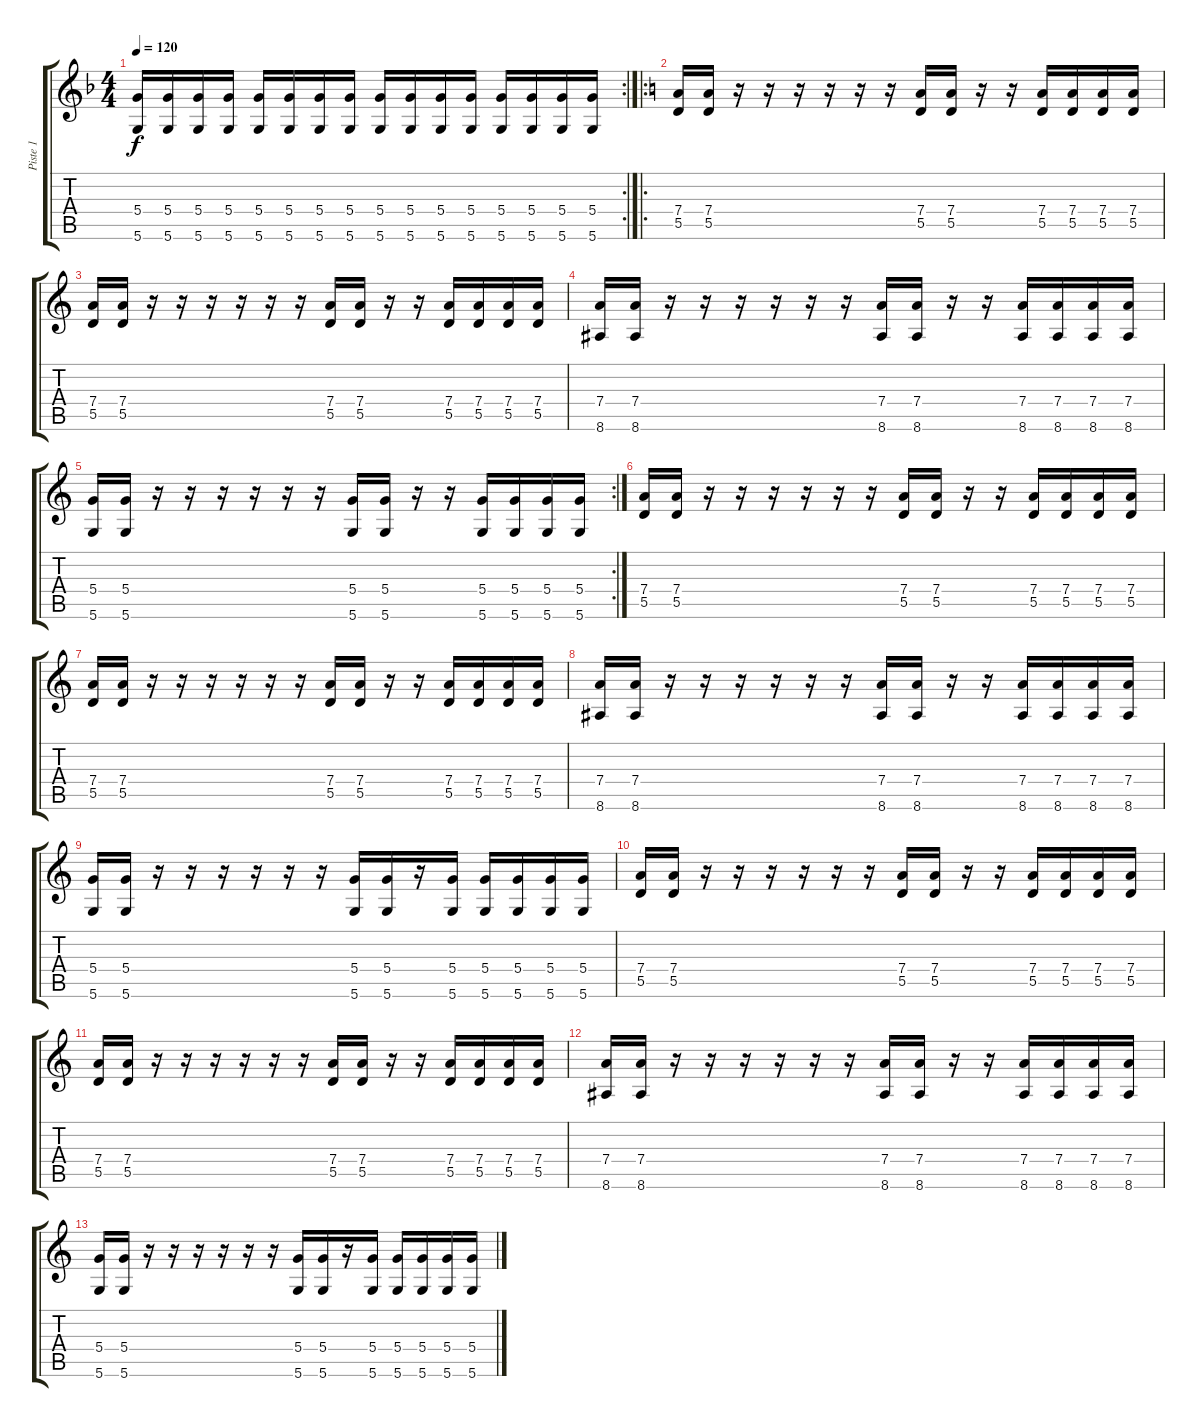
\track ("Piste 1" "Piste 1") {instrument distortionguitar}
\staff {score tabs}
\tuning (E4 B3 G3 D3 A2 D2) {hide}
\rc 2
\ts (4 4)
\tempo 120
\clef g2
\ks f
(5.4 5.6).16{dy f} (5.4 5.6).16 (5.4 5.6).16 (5.4 5.6).16 (5.4 5.6).16 (5.4 5.6).16 (5.4 5.6).16 (5.4 5.6).16 (5.4 5.6).16 (5.4 5.6).16 (5.4 5.6).16 (5.4 5.6).16 (5.4 5.6).16 (5.4 5.6).16 (5.4 5.6).16 (5.4 5.6).16 |
\ro
\ks c
(7.4 5.5).16 (7.4 5.5).16 r.16 r.16 r.16 r.16 r.16 r.16 (7.4 5.5).16 (7.4 5.5).16 r.16 r.16 (7.4 5.5).16 (7.4 5.5).16 (7.4 5.5).16 (7.4 5.5).16 |
(7.4 5.5).16 (7.4 5.5).16 r.16 r.16 r.16 r.16 r.16 r.16 (7.4 5.5).16 (7.4 5.5).16 r.16 r.16 (7.4 5.5).16 (7.4 5.5).16 (7.4 5.5).16 (7.4 5.5).16 |
(7.4 8.6).16 (7.4 8.6).16 r.16 r.16 r.16 r.16 r.16 r.16 (7.4 8.6).16 (7.4 8.6).16 r.16 r.16 (7.4 8.6).16 (7.4 8.6).16 (7.4 8.6).16 (7.4 8.6).16 |
\rc 2
(5.4 5.6).16 (5.4 5.6).16 r.16 r.16 r.16 r.16 r.16 r.16 (5.4 5.6).16 (5.4 5.6).16 r.16 r.16 (5.4 5.6).16 (5.4 5.6).16 (5.4 5.6).16 (5.4 5.6).16 |
(7.4 5.5).16{volume 8} (7.4 5.5).16 r.16 r.16 r.16 r.16 r.16 r.16 (7.4 5.5).16 (7.4 5.5).16 r.16 r.16 (7.4 5.5).16 (7.4 5.5).16 (7.4 5.5).16 (7.4 5.5).16 |
(7.4 5.5).16 (7.4 5.5).16 r.16 r.16 r.16 r.16 r.16 r.16 (7.4 5.5).16 (7.4 5.5).16 r.16 r.16 (7.4 5.5).16 (7.4 5.5).16 (7.4 5.5).16 (7.4 5.5).16 |
(7.4 8.6).16 (7.4 8.6).16 r.16 r.16 r.16 r.16 r.16 r.16 (7.4 8.6).16 (7.4 8.6).16 r.16 r.16 (7.4 8.6).16 (7.4 8.6).16 (7.4 8.6).16 (7.4 8.6).16 |
(5.4 5.6).16 (5.4 5.6).16 r.16 r.16 r.16 r.16 r.16 r.16 (5.4 5.6).16 (5.4 5.6).16 r.16 (5.4 5.6).16 (5.4 5.6).16 (5.4 5.6).16 (5.4 5.6).16 (5.4 5.6).16 |
(7.4 5.5).16{volume 0} (7.4 5.5).16 r.16 r.16 r.16 r.16 r.16 r.16 (7.4 5.5).16 (7.4 5.5).16 r.16 r.16 (7.4 5.5).16 (7.4 5.5).16 (7.4 5.5).16 (7.4 5.5).16 |
(7.4 5.5).16 (7.4 5.5).16 r.16 r.16 r.16 r.16 r.16 r.16 (7.4 5.5).16 (7.4 5.5).16 r.16 r.16 (7.4 5.5).16 (7.4 5.5).16 (7.4 5.5).16 (7.4 5.5).16 |
(7.4 8.6).16 (7.4 8.6).16 r.16 r.16 r.16 r.16 r.16 r.16 (7.4 8.6).16 (7.4 8.6).16 r.16 r.16 (7.4 8.6).16 (7.4 8.6).16 (7.4 8.6).16 (7.4 8.6).16 |
(5.4 5.6).16 (5.4 5.6).16 r.16 r.16 r.16 r.16 r.16 r.16 (5.4 5.6).16 (5.4 5.6).16 r.16 (5.4 5.6).16 (5.4 5.6).16 (5.4 5.6).16 (5.4 5.6).16 (5.4 5.6).16
